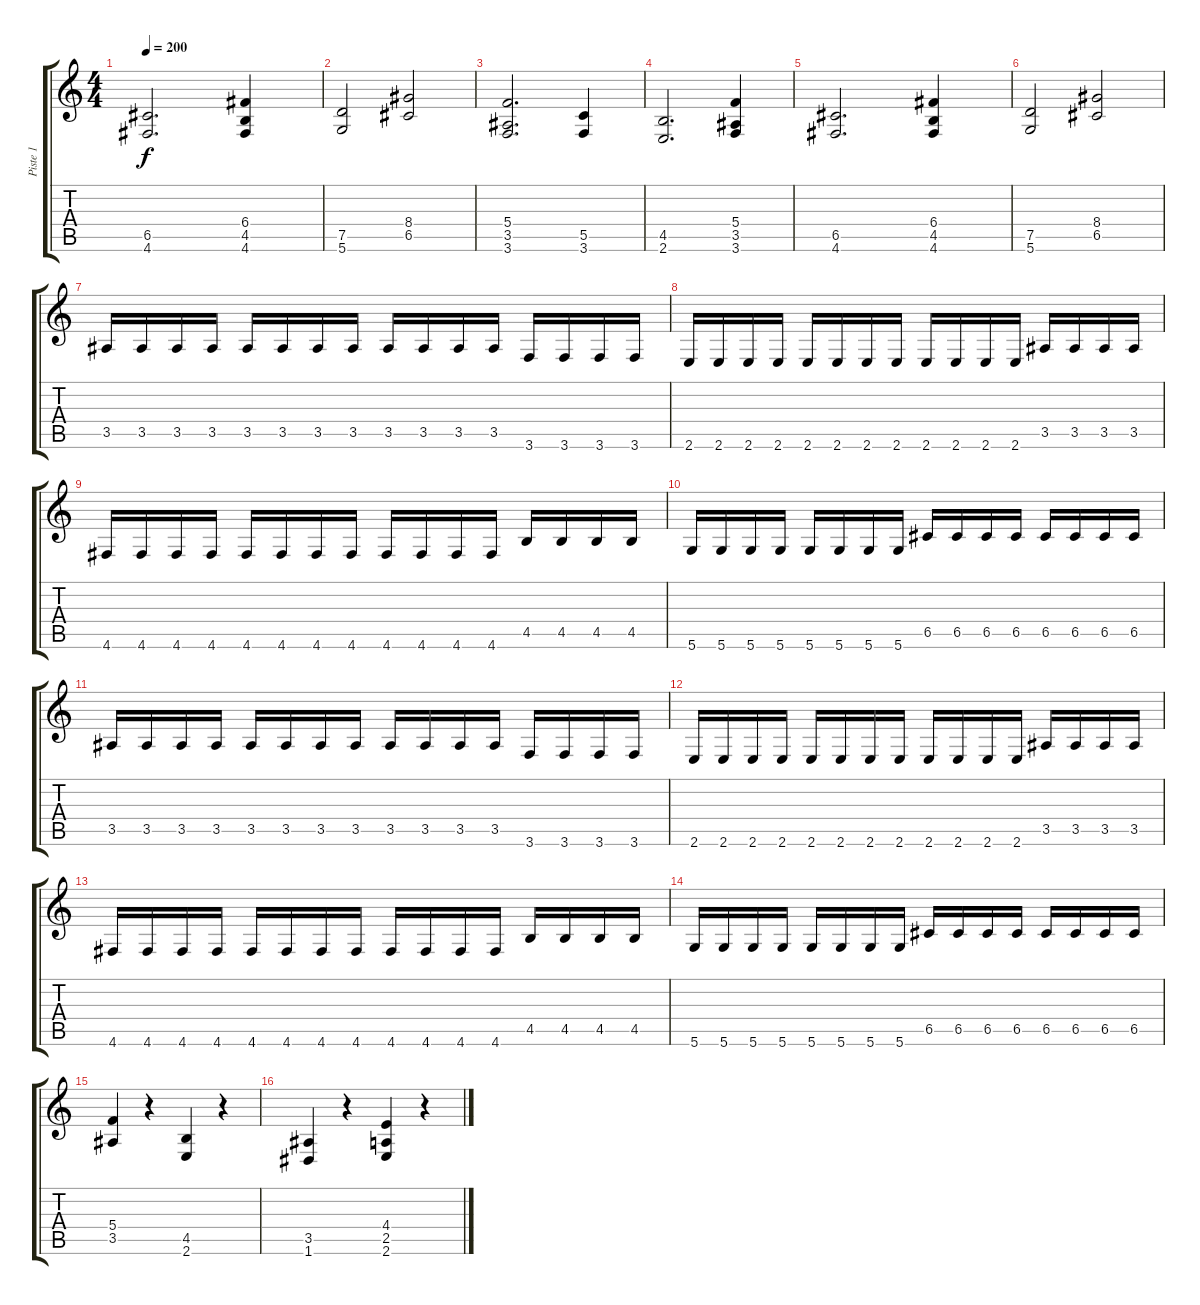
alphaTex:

\track ("Piste 1" "Piste 1") {instrument distortionguitar}
\staff {score tabs}
\tuning (D4 A3 F3 C3 G2 D2) {hide}
\ts (4 4)
\tempo 200
\clef g2
\ks c
(6.5 4.6).2{d dy f} (6.4 4.5 4.6).4 |
(7.5 5.6).2 (8.4 6.5).2 |
(5.4 3.5 3.6).2{d} (5.5 3.6).4 |
(4.5 2.6).2{d} (5.4 3.5 3.6).4 |
(6.5 4.6).2{d} (6.4 4.5 4.6).4 |
(7.5 5.6).2 (8.4 6.5).2 |
3.5.16 3.5.16 3.5.16 3.5.16 3.5.16 3.5.16 3.5.16 3.5.16 3.5.16 3.5.16 3.5.16 3.5.16 3.6.16 3.6.16 3.6.16 3.6.16 |
2.6.16 2.6.16 2.6.16 2.6.16 2.6.16 2.6.16 2.6.16 2.6.16 2.6.16 2.6.16 2.6.16 2.6.16 3.5.16 3.5.16 3.5.16 3.5.16 |
4.6.16 4.6.16 4.6.16 4.6.16 4.6.16 4.6.16 4.6.16 4.6.16 4.6.16 4.6.16 4.6.16 4.6.16 4.5.16 4.5.16 4.5.16 4.5.16 |
5.6.16 5.6.16 5.6.16 5.6.16 5.6.16 5.6.16 5.6.16 5.6.16 6.5.16 6.5.16 6.5.16 6.5.16 6.5.16 6.5.16 6.5.16 6.5.16 |
3.5.16 3.5.16 3.5.16 3.5.16 3.5.16 3.5.16 3.5.16 3.5.16 3.5.16 3.5.16 3.5.16 3.5.16 3.6.16 3.6.16 3.6.16 3.6.16 |
2.6.16 2.6.16 2.6.16 2.6.16 2.6.16 2.6.16 2.6.16 2.6.16 2.6.16 2.6.16 2.6.16 2.6.16 3.5.16 3.5.16 3.5.16 3.5.16 |
4.6.16 4.6.16 4.6.16 4.6.16 4.6.16 4.6.16 4.6.16 4.6.16 4.6.16 4.6.16 4.6.16 4.6.16 4.5.16 4.5.16 4.5.16 4.5.16 |
5.6.16 5.6.16 5.6.16 5.6.16 5.6.16 5.6.16 5.6.16 5.6.16 6.5.16 6.5.16 6.5.16 6.5.16 6.5.16 6.5.16 6.5.16 6.5.16 |
(5.4 3.5).4 r.4 (4.5 2.6).4 r.4 |
(3.5 1.6).4 r.4 (4.4 2.5 2.6).4 r.4
